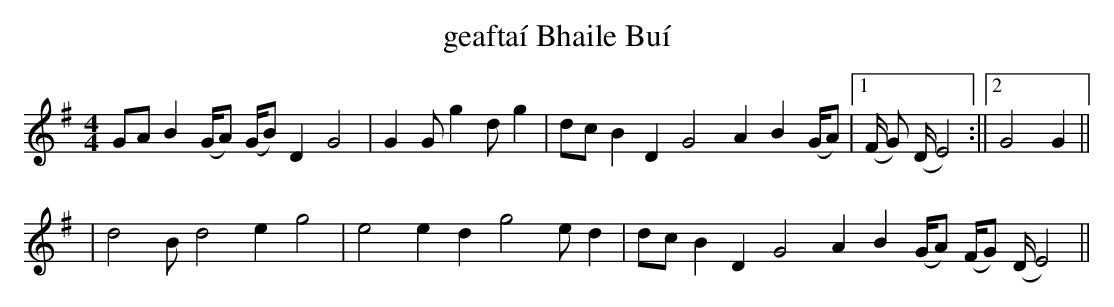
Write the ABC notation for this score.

X:1
T:geaftaí Bhaile Buí
M:4/4
L:1/8
K:G
GA B2 (G/2A) (G/2B) D2 G4 | G2G g2 d g2| dcB2 D2 G4 A2 B2 (G/2A) |1
(F/2 G) (D/2E4):||2 G4G2||!
|d4Bd4 e2 g4|e4e2d2 g4 e d2| dcB2 D2 G4 A2 B2 (G/2A) (F/2G) (D/2E4)||
